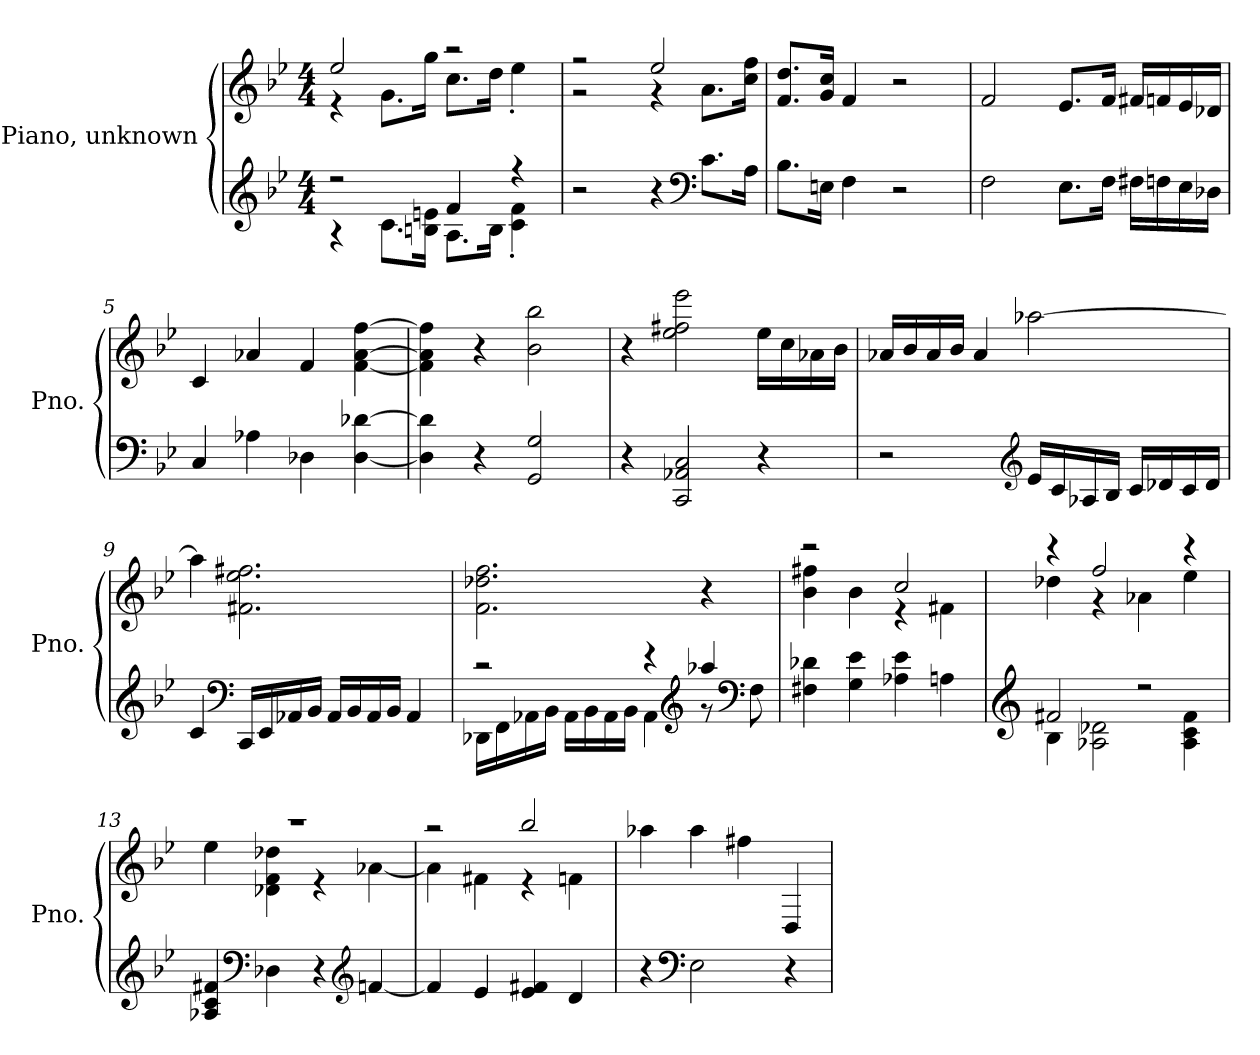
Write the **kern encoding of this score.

**kern	**kern
*part1	*part1
*staff2	*staff1
*I"Piano, unknown	*
*I'Pno.	*
*clefG2	*clefG2
*k[b-e-]	*k[b-e-]
*M4/4	*M4/4
*MM120	*MM120
=1	=1
*^	*^
2r	4r	2ee-/	4r
.	8.c\L	.	8.g\L
.	16Bn\ 16en\Jk	.	16gg\Jk
4f/	8.A\L	2r	8.cc\L
.	16B\Jk	.	16dd\Jk
4r	4c\' 4f\'	.	4ee-'\
*v	*v	*	*
=2	=2	=2
2r	2r	2r
4r	2ee-/	4r
*clefF4	*	*
8.c\L	.	8.a\L
16A\Jk	.	16cc\ 16ff\Jk
*	*v	*v
=3	=3
8.B-\L	8.f/ 8.dd/L
16En\Jk	16g/ 16cc/Jk
4F\	4f/
2r	2r
=4	=4
2F\	2f/
8.E-\L	8.e-/L
16F\Jk	16f/Jk
16F#X\LL	16f#X/LL
16Fn\	16fn/
16E-\	16e-/
16D-X\JJ	16d-X/JJ
=5	=5
4C/	4c/
4A-X\	4a-X/
4D-X\	4f/
[4D-\ [4d-X\	[4f\ [4a-\ [4ff\
!!LO:LB:g=z
=6	=6
4D-\] 4d-\]	4f\] 4a-\] 4ff\]
4r	4r
2GG/ 2G/	2b-\ 2bb-\
=7	=7
4r	4r
2CC/ 2AA-X/ 2C/	2ee-\ 2ff#X\ 2eee-\
4r	16ee-\LL
.	16cc\
.	16a-X\
.	16b-\JJ
=8	=8
2r	16a-X/LL
.	16b-/
.	16a-/
.	16b-/JJ
.	4a-/
*clefG2	*
16e-/LL	[2aa-X\
16c/	.
16A-X/	.
16B-/JJ	.
16c/LL	.
16d-X/	.
16c/	.
16d-/JJ	.
=9	=9
4c/	4aa-\]
*clefF4	*
16CC/LL	2.f#X\ 2.ee-\ 2.ff#X\
16EE-/	.
16AA-X/	.
16BB-/JJ	.
16AA-/LL	.
16BB-/	.
16AA-/	.
16BB-/JJ	.
4AA-/	.
!!LO:LB:g=z
=10	=10
*^	*
2r	16DD-X\LL	2.f\ 2.dd-X\ 2.ff\
.	16FF\	.
.	16AA-X\	.
.	16BB-\JJ	.
.	16AA-\LL	.
.	16BB-\	.
.	16AA-\	.
.	16BB-\JJ	.
4r	4AA-\	.
*clefG2	*	*
4aa-X/	8r	4r
*clefF4	*	*
.	8F\	.
*v	*v	*
=11	=11
*	*^
4F#X\ 4d-X\	2r	4b-\ 4ff#X\
4G\ 4e-\	.	4b-\
4A-X\ 4e-\	2cc/	4r
4An\	.	4f#X\
=12	=12	=12
*clefG2	*	*
*^	*	*
2f#X/	4B-\	4r	4dd-X\
.	2A-X\ 2d-X\	2ff/	4r
2r	.	.	4a-X\
.	4A-\ 4c\ 4f#\	4r	4ee-\
*v	*v	*	*
=13	=13	=13
4A-X/ 4c/ 4f#X/	1r	4ee-\
*clefF4	*	*
4D-X\	.	4d-X\ 4f\ 4dd-X\
4r	.	4r
*clefG2	*	*
[4fn/	.	[4a-X\
!!LO:LB:g=z	!!
=14	=14	=14
4f/]	2r	4a-\]
4e-/	.	4f#X\
4e-/ 4f#X/	2bb-/	4r
4d/	.	4fn\
*	*v	*v
=15	=15
4r	4aa-X\
*clefF4	*
2E-\	4aa-\
.	4ff#X\
4r	4D/
=	=
*-	*-
